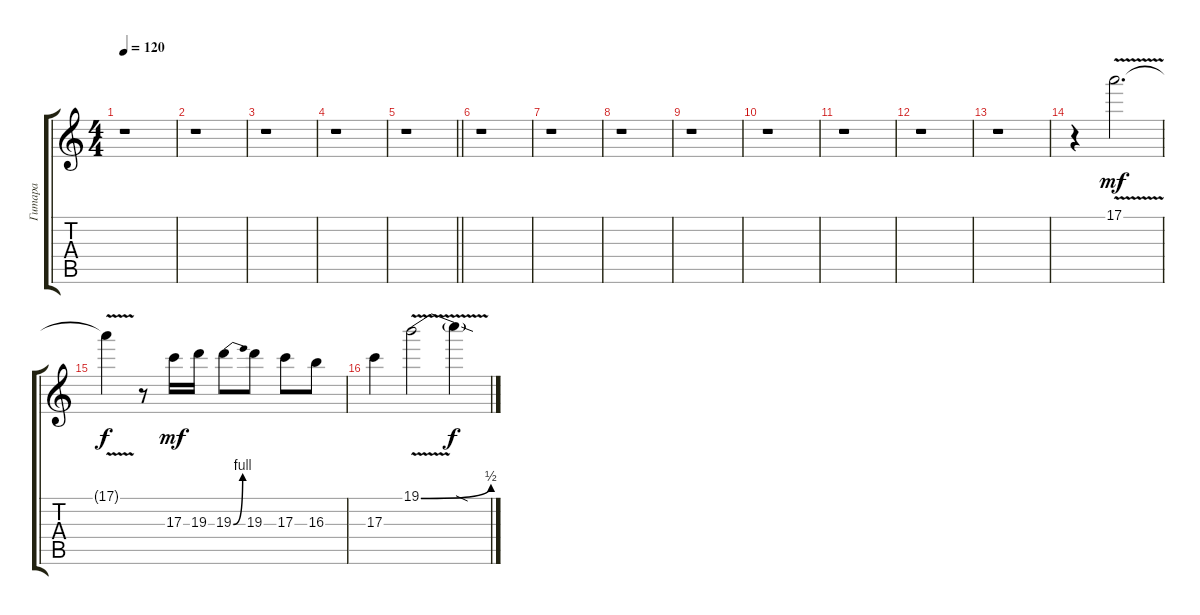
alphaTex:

\track ("Гитара" "Гитара") {instrument overdrivenguitar}
\staff {score tabs}
\tuning (E4 B3 G3 D3 A2 E2) {hide}
\ts (4 4)
\tempo 120
\clef g2
\ks c
r.1{dy f} |
r.1 |
r.1 |
r.1 |
\barLineRight lightlight
r.1 |
\section ("" "")
r.1 |
r.1 |
r.1 |
r.1 |
r.1 |
r.1 |
r.1 |
r.1 |
r.4 17.1{v}.2{d dy mf} |
17.1{t}.4{dy f} r.8 17.3.16{dy mf} 19.3.16 19.3{be (bend 0 0 60 4)}.8 19.3.8 17.3.8 16.3.8 |
17.3.4 19.1{be (bend 0 0 60 2) v}.2 19.1{sod t}.4{dy f}
